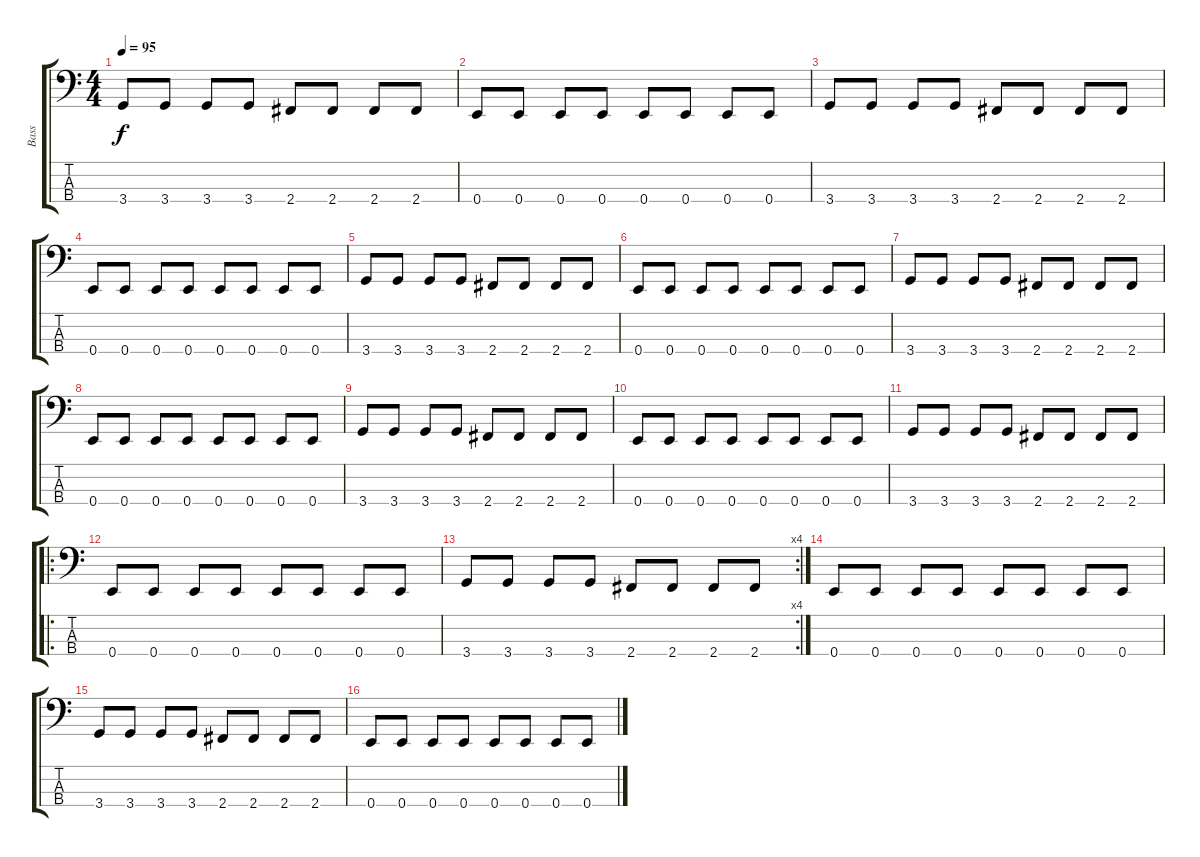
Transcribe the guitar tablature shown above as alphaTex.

\track ("Bass" "Bass") {instrument electricbassfinger}
\staff {score tabs}
\tuning (G2 D2 A1 E1) {hide}
\ts (4 4)
\tempo 95
\clef f4
\ks c
3.4.8{dy f} 3.4.8 3.4.8 3.4.8 2.4.8 2.4.8 2.4.8 2.4.8 |
0.4.8 0.4.8 0.4.8 0.4.8 0.4.8 0.4.8 0.4.8 0.4.8 |
3.4.8 3.4.8 3.4.8 3.4.8 2.4.8 2.4.8 2.4.8 2.4.8 |
0.4.8 0.4.8 0.4.8 0.4.8 0.4.8 0.4.8 0.4.8 0.4.8 |
3.4.8 3.4.8 3.4.8 3.4.8 2.4.8 2.4.8 2.4.8 2.4.8 |
0.4.8 0.4.8 0.4.8 0.4.8 0.4.8 0.4.8 0.4.8 0.4.8 |
3.4.8 3.4.8 3.4.8 3.4.8 2.4.8 2.4.8 2.4.8 2.4.8 |
0.4.8 0.4.8 0.4.8 0.4.8 0.4.8 0.4.8 0.4.8 0.4.8 |
3.4.8 3.4.8 3.4.8 3.4.8 2.4.8 2.4.8 2.4.8 2.4.8 |
0.4.8 0.4.8 0.4.8 0.4.8 0.4.8 0.4.8 0.4.8 0.4.8 |
3.4.8 3.4.8 3.4.8 3.4.8 2.4.8 2.4.8 2.4.8 2.4.8 |
\ro
0.4.8 0.4.8 0.4.8 0.4.8 0.4.8 0.4.8 0.4.8 0.4.8 |
\rc 4
3.4.8 3.4.8 3.4.8 3.4.8 2.4.8 2.4.8 2.4.8 2.4.8 |
0.4.8 0.4.8 0.4.8 0.4.8 0.4.8 0.4.8 0.4.8 0.4.8 |
3.4.8 3.4.8 3.4.8 3.4.8 2.4.8 2.4.8 2.4.8 2.4.8 |
0.4.8 0.4.8 0.4.8 0.4.8 0.4.8 0.4.8 0.4.8 0.4.8
